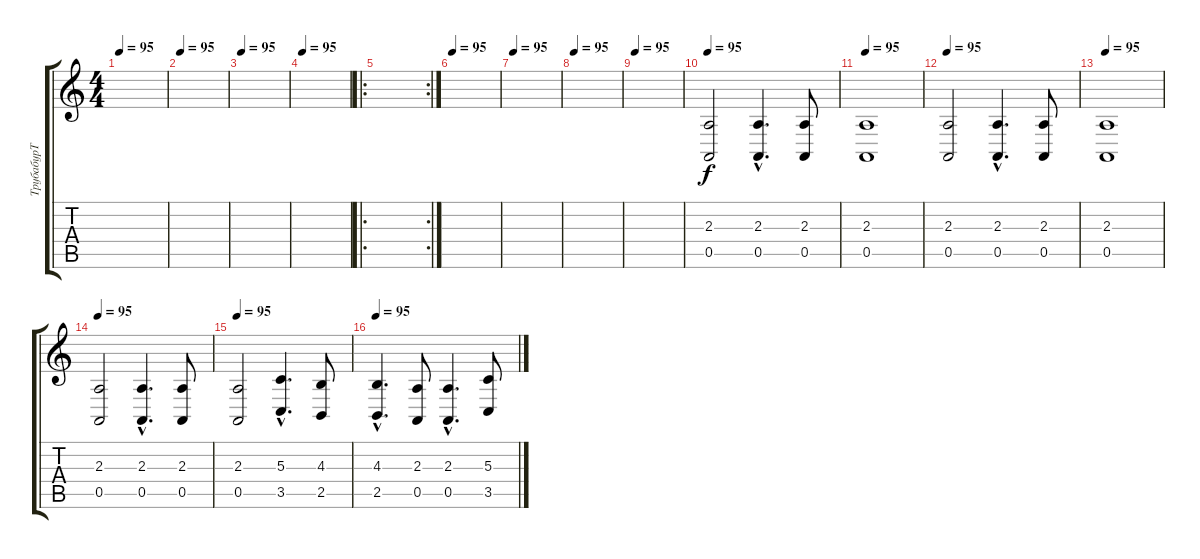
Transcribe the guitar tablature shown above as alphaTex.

\track ("ТрубабурТ" "ТрубабурТ") {instrument oboe}
\staff {score tabs}
\tuning (E4 B3 G3 D3 A2 E2) {hide}
\ts (4 4)
\tempo 95
\clef g2
\ks c
|
\tempo 95
|
\tempo 95
|
\tempo 95
|
\ro
\rc 2
|
\tempo 95
|
\tempo 95
|
\tempo 95
|
\tempo 95
|
\tempo 95
(2.3 0.5).2 (2.3{hac} 0.5{hac}).4{d} (2.3 0.5).8 |
\tempo 95
(2.3 0.5).1 |
\tempo 95
(2.3 0.5).2 (2.3{hac} 0.5{hac}).4{d} (2.3 0.5).8 |
\tempo 95
(2.3 0.5).1 |
\tempo 95
(2.3 0.5).2 (2.3{hac} 0.5{hac}).4{d} (2.3 0.5).8 |
\tempo 95
(2.3 0.5).2 (5.3{hac} 3.5{hac}).4{d} (4.3 2.5).8 |
\tempo 95
(4.3{hac} 2.5{hac}).4{d} (2.3 0.5).8{dy f} (2.3{hac} 0.5{hac}).4{d} (5.3 3.5).8
